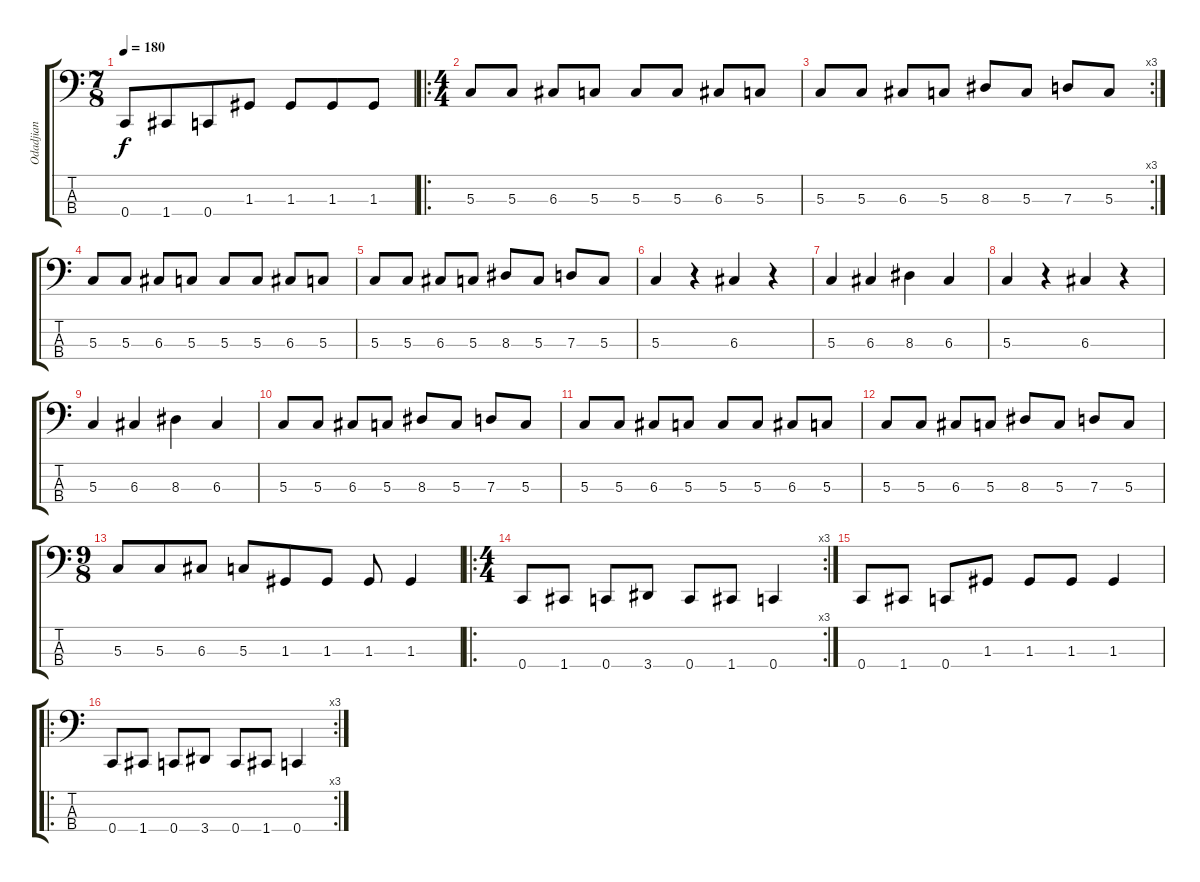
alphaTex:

\track ("Odadjian" "Odadjian") {instrument electricbassfinger}
\staff {score tabs}
\tuning (F2 C2 G1 C1) {hide}
\ts (7 8)
\tempo 180
\clef f4
\ks c
0.4.8{dy f} 1.4.8 0.4.8 1.3.8 1.3.8 1.3.8 1.3.8 |
\ro
\ts (4 4)
5.3.8{instrument electricbasspick} 5.3.8 6.3.8 5.3.8 5.3.8 5.3.8 6.3.8 5.3.8 |
\rc 3
5.3.8 5.3.8 6.3.8 5.3.8 8.3.8 5.3.8 7.3.8 5.3.8 |
5.3.8{instrument electricbasspick} 5.3.8 6.3.8 5.3.8 5.3.8 5.3.8 6.3.8 5.3.8 |
5.3.8 5.3.8 6.3.8 5.3.8 8.3.8 5.3.8 7.3.8 5.3.8 |
5.3.4 r.4 6.3.4 r.4 |
5.3.4 6.3.4 8.3.4 6.3.4 |
5.3.4 r.4 6.3.4 r.4 |
5.3.4 6.3.4 8.3.4 6.3.4 |
5.3.8 5.3.8 6.3.8 5.3.8 8.3.8 5.3.8 7.3.8 5.3.8 |
5.3.8 5.3.8 6.3.8 5.3.8 5.3.8 5.3.8 6.3.8 5.3.8 |
5.3.8 5.3.8 6.3.8 5.3.8 8.3.8 5.3.8 7.3.8 5.3.8 |
\ts (9 8)
5.3.8 5.3.8 6.3.8 5.3.8 1.3.8 1.3.8 1.3.8 1.3.4 |
\ro
\rc 3
\ts (4 4)
0.4.8 1.4.8 0.4.8 3.4.8 0.4.8 1.4.8 0.4.4 |
0.4.8 1.4.8 0.4.8 1.3.8 1.3.8 1.3.8 1.3.4 |
\ro
\rc 3
0.4.8 1.4.8 0.4.8 3.4.8 0.4.8 1.4.8 0.4.4
